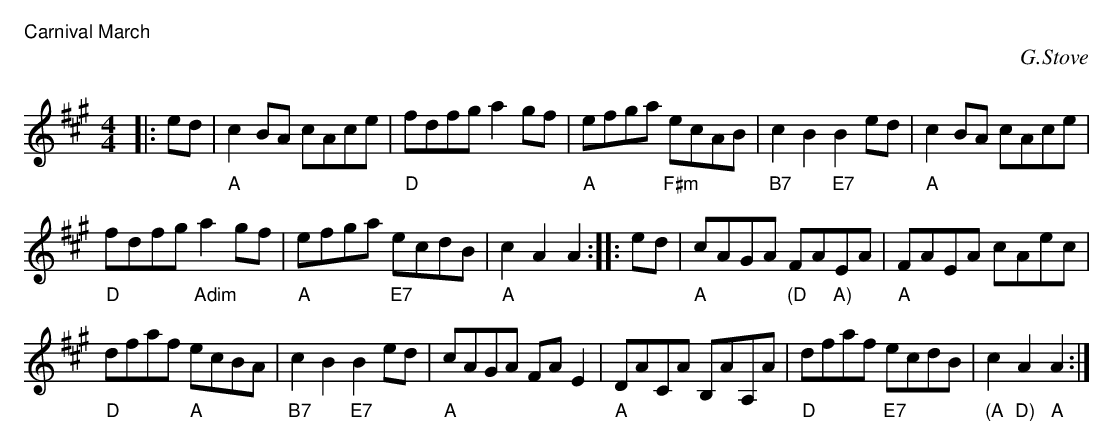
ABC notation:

X:1
T:Carnival March
C:G.Stove
M:4/4
L:1/8
K:A
V:1 gchord=down
|:ed|"A"c2BA cAce | "D"fdfg a2gf | "A"efga "F#m"ecAB | "B7"c2B2 "E7"B2ed | "A"c2BA cAce |
"D"fdfg "Adim"a2gf | "A"efga "E7"ecdB | "A"c2A2A2:|:ed|"A"cAGA "(D"FA"A)"EA |"A"FAEA cAec |
"D"dfaf "A"ecBA | "B7"c2B2 "E7"B2ed | "A"cAGA FAE2 | "A"DACA B,AA,A | "D"dfaf "E7"ecdB | "(A"c2"D)"A2 "A"A2:|
